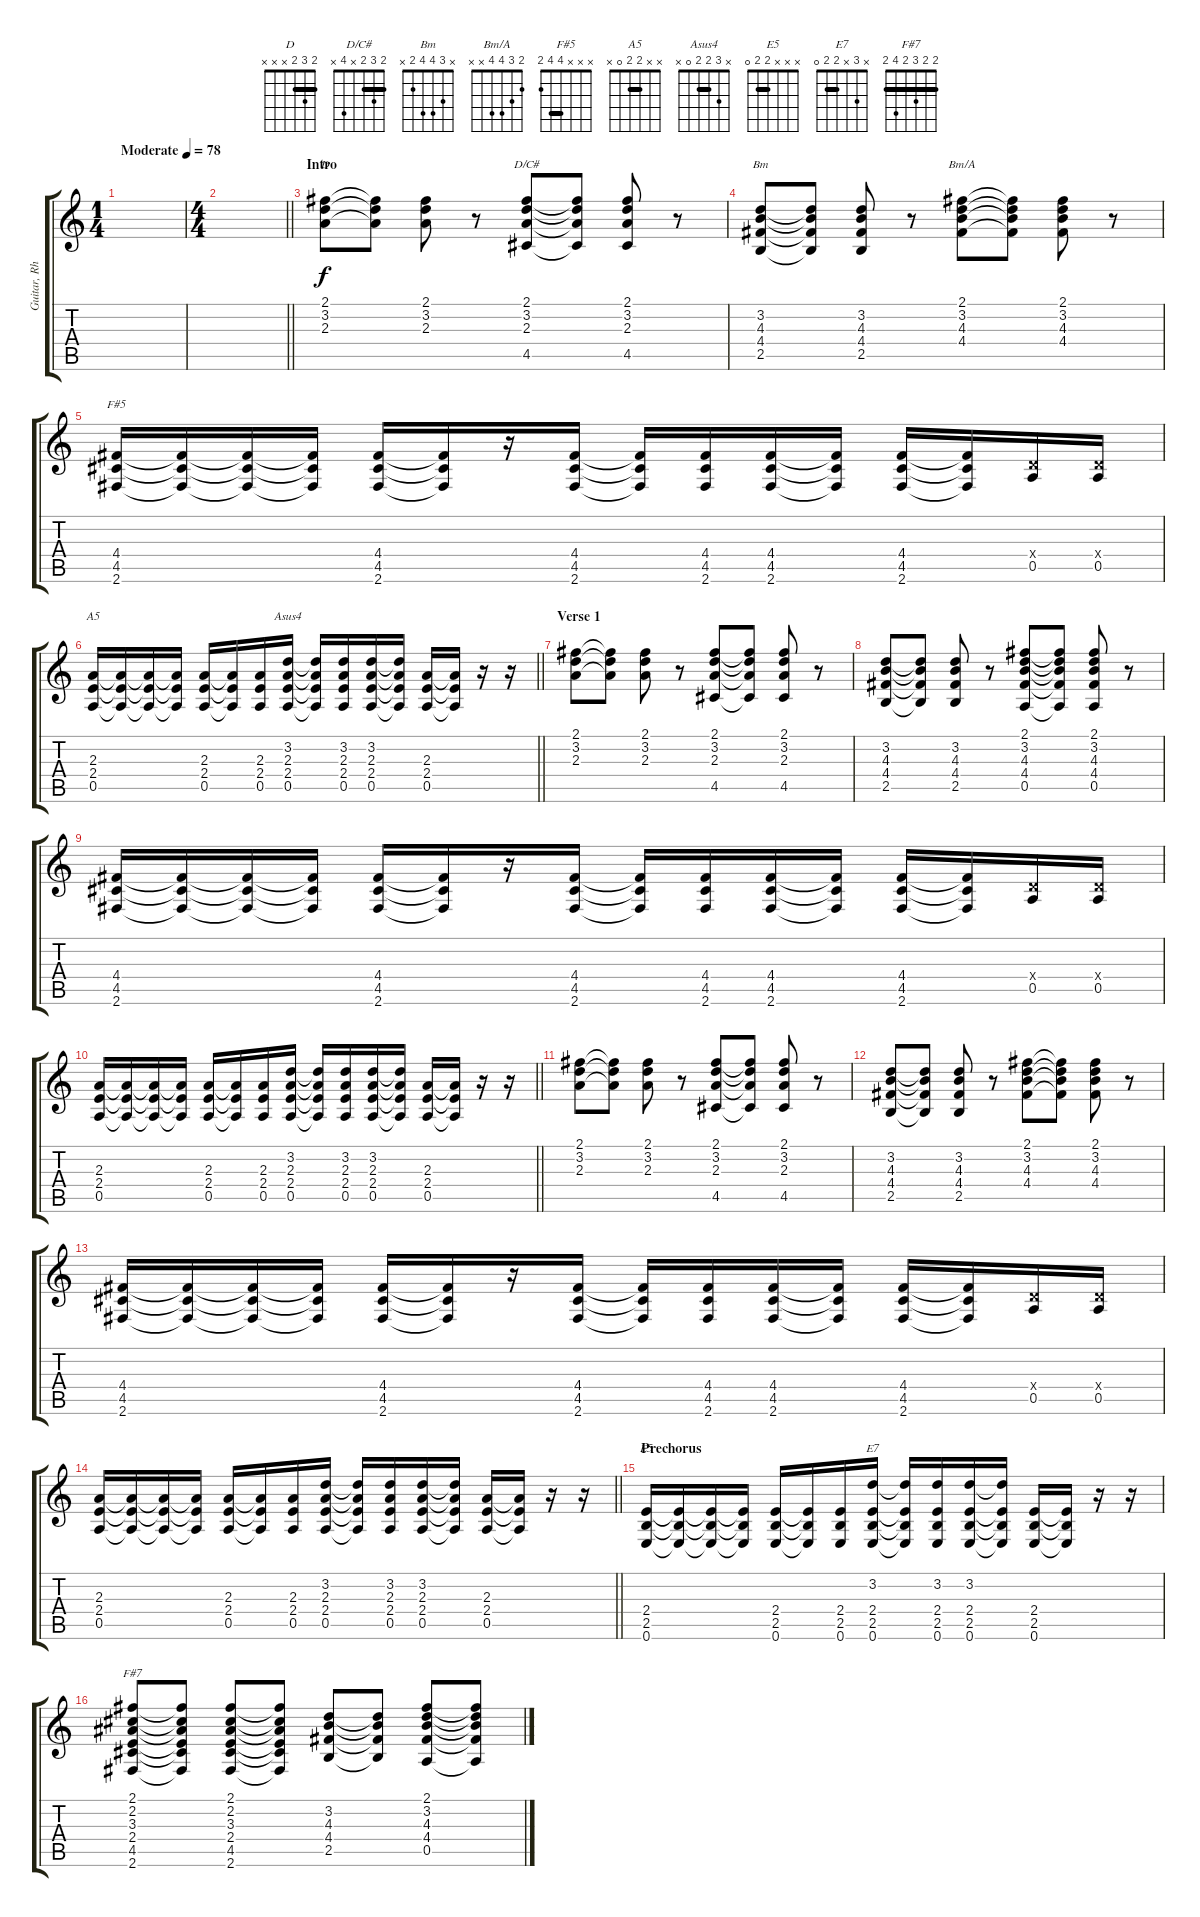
\track ("Guitar, Rhythm" "Guitar, Rh") {instrument acousticguitarsteel}
\staff {score tabs}
\tuning (E4 B3 G3 D3 A2 E2) {hide}
\chord ("D" 2 3 2 x x x) {barre 2}
\chord ("D/C#" 2 3 2 x 4 x) {barre 2}
\chord ("Bm" x 3 4 4 2 x)
\chord ("Bm/A" 2 3 4 4 x x)
\chord ("F#5" x x x 4 4 2) {barre 4}
\chord ("A5" x x 2 2 0 x) {barre 2}
\chord ("Asus4" x 3 2 2 0 x) {barre 2}
\chord ("E5" x x x 2 2 0) {barre 2}
\chord ("E7" x 3 x 2 2 0) {barre 2}
\chord ("F#7" 2 2 3 2 4 2) {barre 2}
\ts (1 4)
\tempo (78 "Moderate")
\clef g2
\ks c
|
\ts (4 4)
\barLineRight lightlight
|
\section ("" "Intro")
(2.1 3.2 2.3).8{ch "D"} (2.1{t} 3.2{t} 2.3{t}).8 (2.1 3.2 2.3).8 r.8 (2.1 3.2 2.3 4.5).8{ch "D/C#"} (2.1{t} 3.2{t} 2.3{t} 4.5{t}).8 (2.1 3.2 2.3 4.5).8 r.8 |
(3.2 4.3 4.4 2.5).8{ch "Bm"} (3.2{t} 4.3{t} 4.4{t} 2.5{t}).8 (3.2 4.3 4.4 2.5).8 r.8 (2.1 3.2 4.3 4.4).8{ch "Bm/A"} (2.1{t} 3.2{t} 4.3{t} 4.4{t}).8 (2.1 3.2 4.3 4.4).8 r.8 |
(4.4 4.5 2.6).16{ch "F#5"} (4.4{t} 4.5{t} 2.6{t}).16 (4.4{t} 4.5{t} 2.6{t}).16 (4.4{t} 4.5{t} 2.6{t}).16 (4.4 4.5 2.6).16 (4.4{t} 4.5{t} 2.6{t}).16 r.16 (4.4 4.5 2.6).16 (4.4{t} 4.5{t} 2.6{t}).16 (4.4 4.5 2.6).16 (4.4 4.5 2.6).16 (4.4{t} 4.5{t} 2.6{t}).16 (4.4 4.5 2.6).16 (4.4{t} 4.5{t} 2.6{t}).16 (0.4{x} 0.5).16 (0.4{x} 0.5).16 |
\barLineRight lightlight
(2.3 2.4 0.5).16{ch "A5"} (2.3{t} 2.4{t} 0.5{t}).16 (2.3{t} 2.4{t} 0.5{t}).16 (2.3{t} 2.4{t} 0.5{t}).16 (2.3 2.4 0.5).16 (2.3{t} 2.4{t} 0.5{t}).16 (2.3 2.4 0.5).16 (3.2 2.3 2.4 0.5).16{ch "Asus4"} (3.2{t} 2.3{t} 2.4{t} 0.5{t}).16 (3.2 2.3 2.4 0.5).16 (3.2 2.3 2.4 0.5).16 (3.2{t} 2.3{t} 2.4{t} 0.5{t}).16 (2.3 2.4 0.5).16 (2.3{t} 2.4{t} 0.5{t}).16 r.16 r.16 |
\section ("" "Verse 1")
(2.1 3.2 2.3).8 (2.1{t} 3.2{t} 2.3{t}).8 (2.1 3.2 2.3).8 r.8 (2.1 3.2 2.3 4.5).8 (2.1{t} 3.2{t} 2.3{t} 4.5{t}).8 (2.1 3.2 2.3 4.5).8 r.8 |
(3.2 4.3 4.4 2.5).8 (3.2{t} 4.3{t} 4.4{t} 2.5{t}).8 (3.2 4.3 4.4 2.5).8 r.8 (2.1 3.2 4.3 4.4 0.5).8 (2.1{t} 3.2{t} 4.3{t} 4.4{t} 0.5{t}).8 (2.1 3.2 4.3 4.4 0.5).8 r.8 |
(4.4 4.5 2.6).16 (4.4{t} 4.5{t} 2.6{t}).16 (4.4{t} 4.5{t} 2.6{t}).16 (4.4{t} 4.5{t} 2.6{t}).16 (4.4 4.5 2.6).16 (4.4{t} 4.5{t} 2.6{t}).16 r.16 (4.4 4.5 2.6).16 (4.4{t} 4.5{t} 2.6{t}).16 (4.4 4.5 2.6).16 (4.4 4.5 2.6).16 (4.4{t} 4.5{t} 2.6{t}).16 (4.4 4.5 2.6).16 (4.4{t} 4.5{t} 2.6{t}).16 (0.4{x} 0.5).16 (0.4{x} 0.5).16 |
\barLineRight lightlight
(2.3 2.4 0.5).16 (2.3{t} 2.4{t} 0.5{t}).16 (2.3{t} 2.4{t} 0.5{t}).16 (2.3{t} 2.4{t} 0.5{t}).16 (2.3 2.4 0.5).16 (2.3{t} 2.4{t} 0.5{t}).16 (2.3 2.4 0.5).16 (3.2 2.3 2.4 0.5).16 (3.2{t} 2.3{t} 2.4{t} 0.5{t}).16 (3.2 2.3 2.4 0.5).16 (3.2 2.3 2.4 0.5).16 (3.2{t} 2.3{t} 2.4{t} 0.5{t}).16 (2.3 2.4 0.5).16 (2.3{t} 2.4{t} 0.5{t}).16 r.16 r.16 |
(2.1 3.2 2.3).8 (2.1{t} 3.2{t} 2.3{t}).8 (2.1 3.2 2.3).8 r.8 (2.1 3.2 2.3 4.5).8 (2.1{t} 3.2{t} 2.3{t} 4.5{t}).8 (2.1 3.2 2.3 4.5).8 r.8 |
(3.2 4.3 4.4 2.5).8 (3.2{t} 4.3{t} 4.4{t} 2.5{t}).8 (3.2 4.3 4.4 2.5).8 r.8 (2.1 3.2 4.3 4.4).8 (2.1{t} 3.2{t} 4.3{t} 4.4{t}).8 (2.1 3.2 4.3 4.4).8 r.8 |
(4.4 4.5 2.6).16 (4.4{t} 4.5{t} 2.6{t}).16 (4.4{t} 4.5{t} 2.6{t}).16 (4.4{t} 4.5{t} 2.6{t}).16 (4.4 4.5 2.6).16 (4.4{t} 4.5{t} 2.6{t}).16 r.16 (4.4 4.5 2.6).16 (4.4{t} 4.5{t} 2.6{t}).16 (4.4 4.5 2.6).16 (4.4 4.5 2.6).16 (4.4{t} 4.5{t} 2.6{t}).16 (4.4 4.5 2.6).16 (4.4{t} 4.5{t} 2.6{t}).16 (0.4{x} 0.5).16 (0.4{x} 0.5).16 |
\barLineRight lightlight
(2.3 2.4 0.5).16 (2.3{t} 2.4{t} 0.5{t}).16 (2.3{t} 2.4{t} 0.5{t}).16 (2.3{t} 2.4{t} 0.5{t}).16 (2.3 2.4 0.5).16 (2.3{t} 2.4{t} 0.5{t}).16 (2.3 2.4 0.5).16 (3.2 2.3 2.4 0.5).16 (3.2{t} 2.3{t} 2.4{t} 0.5{t}).16 (3.2 2.3 2.4 0.5).16 (3.2 2.3 2.4 0.5).16 (3.2{t} 2.3{t} 2.4{t} 0.5{t}).16 (2.3 2.4 0.5).16 (2.3{t} 2.4{t} 0.5{t}).16 r.16 r.16 |
\section ("" "Prechorus")
(2.4 2.5 0.6).16{ch "E5"} (2.4{t} 2.5{t} 0.6{t}).16 (2.4{t} 2.5{t} 0.6{t}).16 (2.4{t} 2.5{t} 0.6{t}).16 (2.4 2.5 0.6).16 (2.4{t} 2.5{t} 0.6{t}).16 (2.4 2.5 0.6).16 (3.2 2.4 2.5 0.6).16{ch "E7"} (3.2{t} 2.4{t} 2.5{t} 0.6{t}).16 (3.2 2.4 2.5 0.6).16 (3.2 2.4 2.5 0.6).16 (3.2{t} 2.4{t} 2.5{t} 0.6{t}).16 (2.4 2.5 0.6).16 (2.4{t} 2.5{t} 0.6{t}).16 r.16 r.16 |
(2.1 2.2 3.3 2.4 4.5 2.6).8{ch "F#7"} (2.1{t} 2.2{t} 3.3{t} 2.4{t} 4.5{t} 2.6{t}).8 (2.1 2.2 3.3 2.4 4.5 2.6).8 (2.1{t} 2.2{t} 3.3{t} 2.4{t} 4.5{t} 2.6{t}).8 (3.2 4.3 4.4 2.5).8 (3.2{t} 4.3{t} 4.4{t} 2.5{t}).8 (2.1 3.2 4.3 4.4 0.5).8 (2.1{t} 3.2{t} 4.3{t} 4.4{t} 0.5{t}).8
